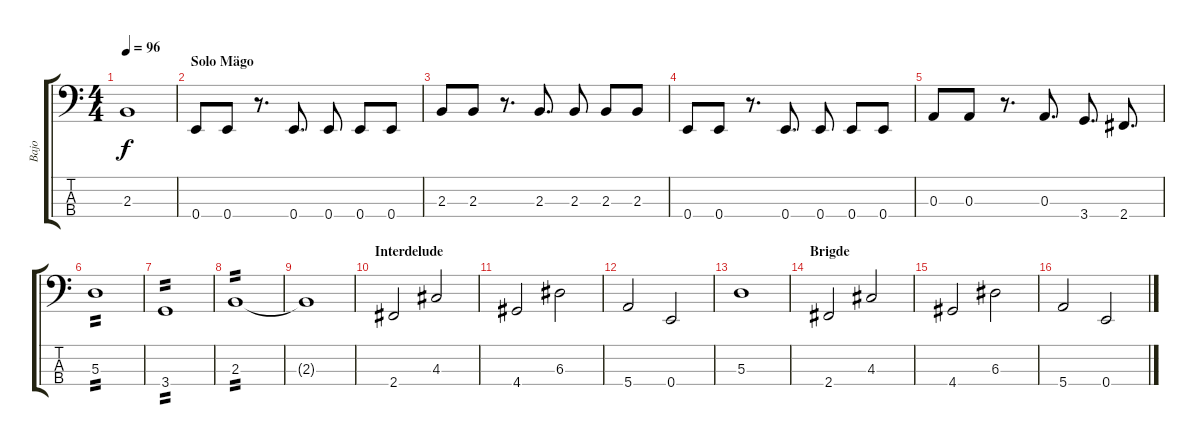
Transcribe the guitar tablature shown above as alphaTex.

\track ("Bajo" "Bajo") {instrument electricbassfinger}
\staff {score tabs}
\tuning (G2 D2 A1 E1) {hide}
\ts (4 4)
\tempo 96
\clef f4
\ks c
2.3.1{dy f} |
\section ("" "Solo Mägo")
0.4.8 0.4.8 r.8{d} 0.4.8{d} 0.4.8 0.4.8 0.4.8 |
2.3.8 2.3.8 r.8{d} 2.3.8{d} 2.3.8 2.3.8 2.3.8 |
0.4.8 0.4.8 r.8{d} 0.4.8{d} 0.4.8 0.4.8 0.4.8 |
0.3.8 0.3.8 r.8{d} 0.3.8{d} 3.4.8{d} 2.4.8{d} |
5.3.1{tp 2} |
3.4.1{tp 2} |
2.3.1{tp 2} |
2.3{t}.1 |
\section ("" "Interdelude")
2.4.2 4.3.2 |
4.4.2 6.3.2 |
5.4.2 0.4.2 |
5.3.1 |
\section ("" "Brigde")
2.4.2 4.3.2 |
4.4.2 6.3.2 |
5.4.2 0.4.2
